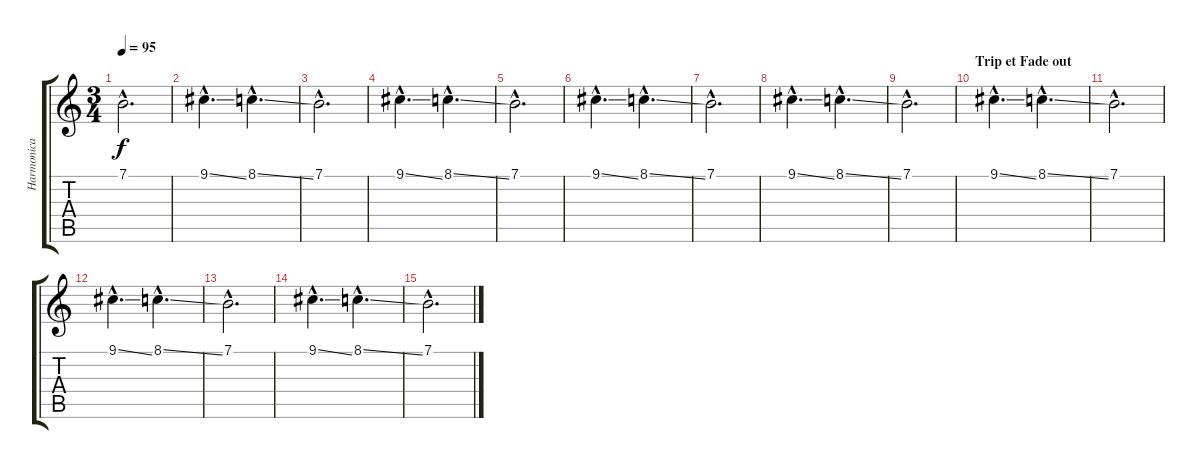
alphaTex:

\track ("Harmonica" "Harmonica") {instrument harmonica}
\staff {score tabs}
\tuning (E4 B3 G3 D3 A2 E2) {hide}
\ts (3 4)
\tempo 95
\clef g2
\ks c
7.1{hac}.2{d dy f} |
9.1{ss hac}.4{d} 8.1{ss hac}.4{d} |
7.1{hac}.2{d} |
9.1{ss hac}.4{d} 8.1{ss hac}.4{d} |
7.1{hac}.2{d} |
9.1{ss hac}.4{d} 8.1{ss hac}.4{d} |
7.1{hac}.2{d} |
9.1{ss hac}.4{d} 8.1{ss hac}.4{d} |
7.1{hac}.2{d} |
\section ("" "Trip et Fade out")
9.1{ss hac}.4{d} 8.1{ss hac}.4{d} |
7.1{hac}.2{d} |
9.1{ss hac}.4{d} 8.1{ss hac}.4{d} |
7.1{hac}.2{d} |
9.1{ss hac}.4{d} 8.1{ss hac}.4{d} |
7.1{hac}.2{d}
